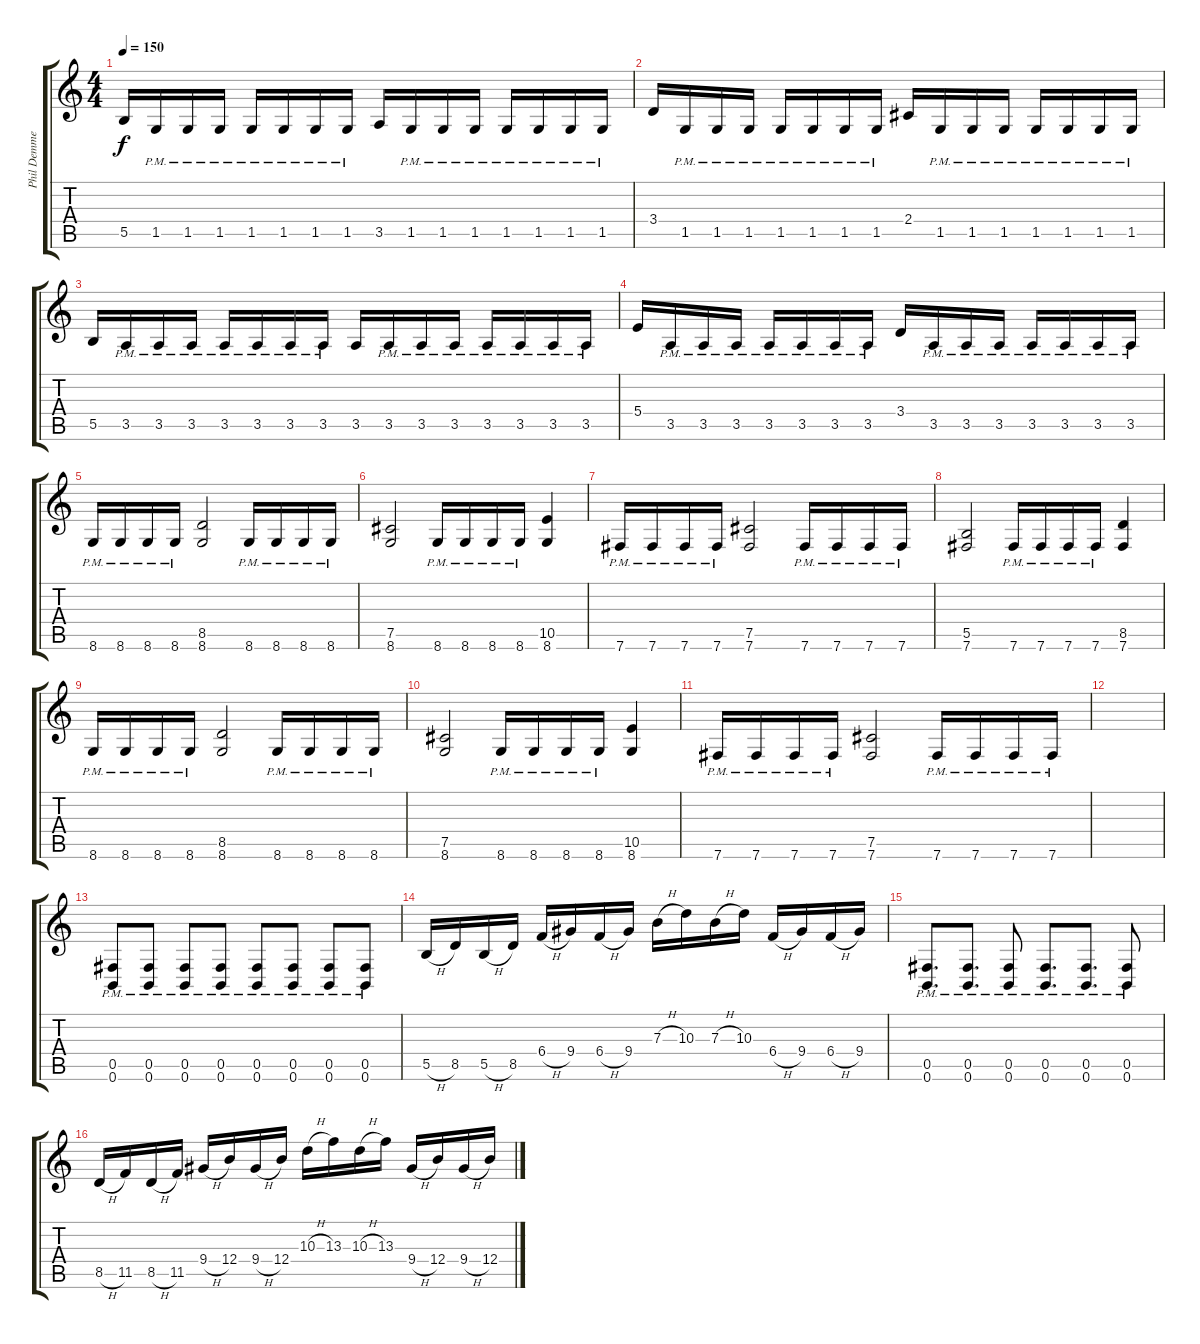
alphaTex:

\track ("Phil Demmel" "Phil Demme") {instrument distortionguitar}
\staff {score tabs}
\tuning (Db4 Ab3 E3 B2 Gb2 B1) {hide}
\ts (4 4)
\tempo 150
\clef g2
\ks c
5.5.16{dy f} 1.5{pm}.16 1.5{pm}.16 1.5{pm}.16 1.5{pm}.16 1.5{pm}.16 1.5{pm}.16 1.5{pm}.16 3.5.16 1.5{pm}.16 1.5{pm}.16 1.5{pm}.16 1.5{pm}.16 1.5{pm}.16 1.5{pm}.16 1.5{pm}.16 |
3.4.16 1.5{pm}.16 1.5{pm}.16 1.5{pm}.16 1.5{pm}.16 1.5{pm}.16 1.5{pm}.16 1.5{pm}.16 2.4.16 1.5{pm}.16 1.5{pm}.16 1.5{pm}.16 1.5{pm}.16 1.5{pm}.16 1.5{pm}.16 1.5{pm}.16 |
5.5.16 3.5{pm}.16 3.5{pm}.16 3.5{pm}.16 3.5{pm}.16 3.5{pm}.16 3.5{pm}.16 3.5{pm}.16 3.5.16 3.5{pm}.16 3.5{pm}.16 3.5{pm}.16 3.5{pm}.16 3.5{pm}.16 3.5{pm}.16 3.5{pm}.16 |
5.4.16 3.5{pm}.16 3.5{pm}.16 3.5{pm}.16 3.5{pm}.16 3.5{pm}.16 3.5{pm}.16 3.5{pm}.16 3.4.16 3.5{pm}.16 3.5{pm}.16 3.5{pm}.16 3.5{pm}.16 3.5{pm}.16 3.5{pm}.16 3.5{pm}.16 |
8.6{pm}.16 8.6{pm}.16 8.6{pm}.16 8.6{pm}.16 (8.5 8.6).2 8.6{pm}.16 8.6{pm}.16 8.6{pm}.16 8.6{pm}.16 |
(7.5 8.6).2 8.6{pm}.16 8.6{pm}.16 8.6{pm}.16 8.6{pm}.16 (10.5 8.6).4 |
7.6{pm}.16 7.6{pm}.16 7.6{pm}.16 7.6{pm}.16 (7.5 7.6).2 7.6{pm}.16 7.6{pm}.16 7.6{pm}.16 7.6{pm}.16 |
(5.5 7.6).2 7.6{pm}.16 7.6{pm}.16 7.6{pm}.16 7.6{pm}.16 (8.5 7.6).4 |
8.6{pm}.16 8.6{pm}.16 8.6{pm}.16 8.6{pm}.16 (8.5 8.6).2 8.6{pm}.16 8.6{pm}.16 8.6{pm}.16 8.6{pm}.16 |
(7.5 8.6).2 8.6{pm}.16 8.6{pm}.16 8.6{pm}.16 8.6{pm}.16 (10.5 8.6).4 |
7.6{pm}.16 7.6{pm}.16 7.6{pm}.16 7.6{pm}.16 (7.5 7.6).2 7.6{pm}.16 7.6{pm}.16 7.6{pm}.16 7.6{pm}.16 |
|
(0.5{pm} 0.6{pm}).8 (0.5{pm} 0.6{pm}).8 (0.5{pm} 0.6{pm}).8 (0.5{pm} 0.6{pm}).8 (0.5{pm} 0.6{pm}).8 (0.5{pm} 0.6{pm}).8 (0.5{pm} 0.6{pm}).8 (0.5{pm} 0.6{pm}).8 |
5.5{h}.16 8.5.16 5.5{h}.16 8.5.16 6.4{h}.16 9.4.16 6.4{h}.16 9.4.16 7.3{h}.16 10.3.16 7.3{h}.16 10.3.16 6.4{h}.16 9.4.16 6.4{h}.16 9.4.16 |
(0.5{pm} 0.6{pm}).8{d} (0.5{pm} 0.6{pm}).8{d} (0.5{pm} 0.6{pm}).8 (0.5{pm} 0.6{pm}).8{d} (0.5{pm} 0.6{pm}).8{d} (0.5{pm} 0.6{pm}).8 |
8.5{h}.16 11.5.16 8.5{h}.16 11.5.16 9.4{h}.16 12.4.16 9.4{h}.16 12.4.16 10.3{h}.16 13.3.16 10.3{h}.16 13.3.16 9.4{h}.16 12.4.16 9.4{h}.16 12.4.16
